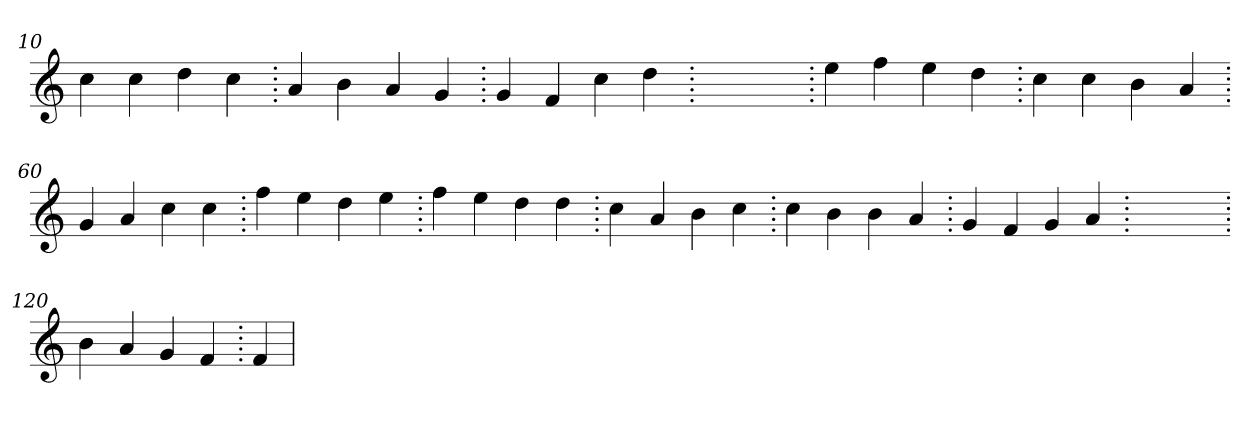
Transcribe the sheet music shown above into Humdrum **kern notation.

**kern
*part1
*staff1
*clefG2
=10.
4cc
4cc
4dd
4cc
=20.
4a
4b
4a
4g
=30.
4g
4f
4cc
4dd
=40.
1ryy
=40.
4ee
4ff
4ee
4dd
=50.
4cc
4cc
4b
4a
=60.
4g
4a
4cc
4cc
=70.
4ff
4ee
4dd
4ee
=80.
4ff
4ee
4dd
4dd
=90.
4cc
4a
4b
4cc
=100.
4cc
4b
4b
4a
=110.
4g
4f
4g
4a
=120.
1ryy
=120.
4b
4a
4g
4f
=130.
4f
=
*-
